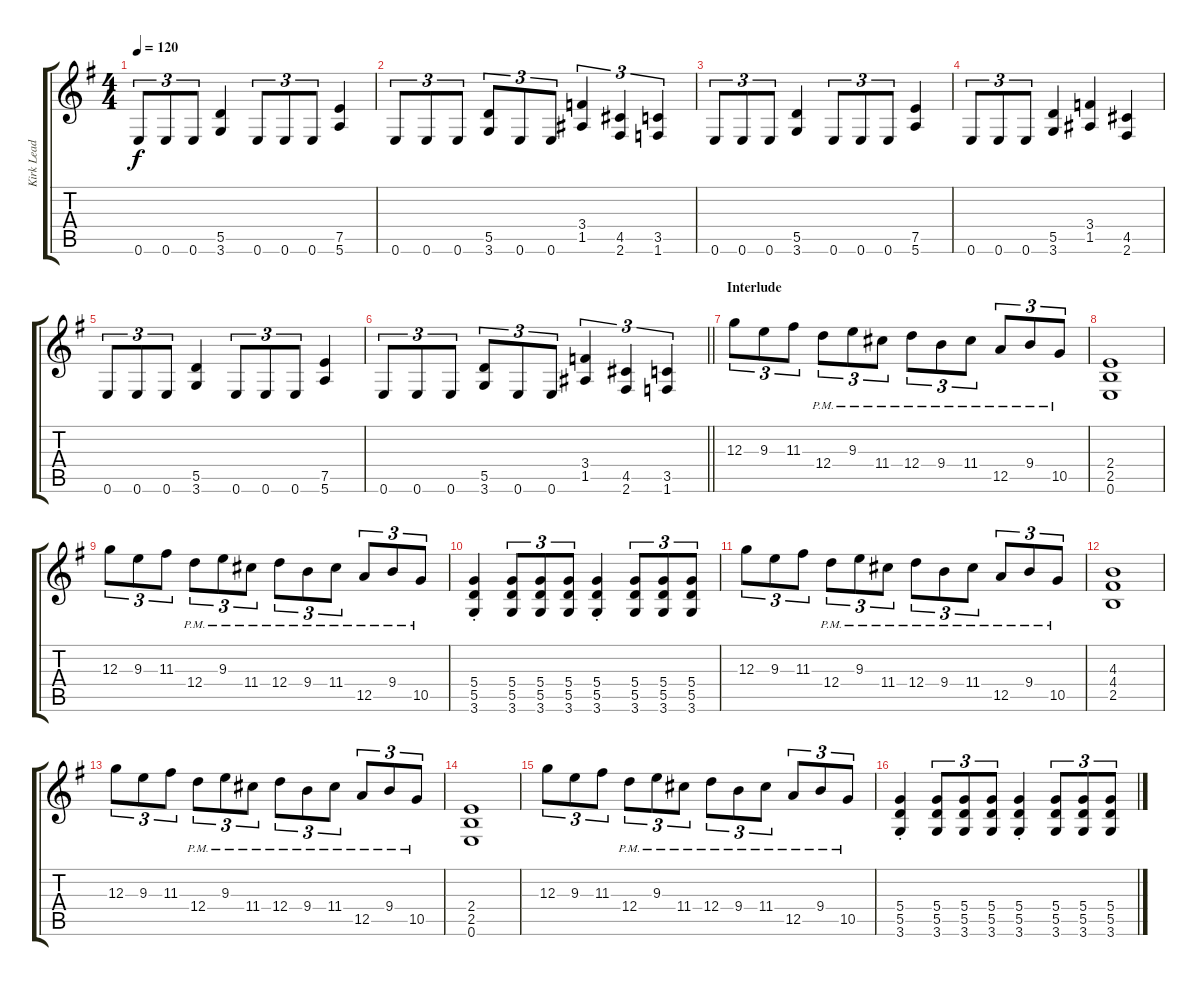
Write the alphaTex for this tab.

\track ("Kirk Lead" "Kirk Lead") {instrument distortionguitar}
\staff {score tabs}
\tuning (E4 B3 G3 D3 A2 E2) {hide}
\ts (4 4)
\tempo 120
\clef g2
\ks g
0.6.8{tu (3 2) dy f} 0.6.8{tu (3 2)} 0.6.8{tu (3 2)} (5.5 3.6).4 0.6.8{tu (3 2)} 0.6.8{tu (3 2)} 0.6.8{tu (3 2)} (7.5 5.6).4 |
0.6.8{tu (3 2)} 0.6.8{tu (3 2)} 0.6.8{tu (3 2)} (5.5 3.6).8{tu (3 2)} 0.6.8{tu (3 2)} 0.6.8{tu (3 2)} (3.4 1.5).4{tu (3 2)} (4.5 2.6).4{tu (3 2)} (3.5 1.6).4{tu (3 2)} |
0.6.8{tu (3 2)} 0.6.8{tu (3 2)} 0.6.8{tu (3 2)} (5.5 3.6).4 0.6.8{tu (3 2)} 0.6.8{tu (3 2)} 0.6.8{tu (3 2)} (7.5 5.6).4 |
0.6.8{tu (3 2)} 0.6.8{tu (3 2)} 0.6.8{tu (3 2)} (5.5 3.6).4 (3.4 1.5).4 (4.5 2.6).4 |
0.6.8{tu (3 2)} 0.6.8{tu (3 2)} 0.6.8{tu (3 2)} (5.5 3.6).4 0.6.8{tu (3 2)} 0.6.8{tu (3 2)} 0.6.8{tu (3 2)} (7.5 5.6).4 |
\barLineRight lightlight
0.6.8{tu (3 2)} 0.6.8{tu (3 2)} 0.6.8{tu (3 2)} (5.5 3.6).8{tu (3 2)} 0.6.8{tu (3 2)} 0.6.8{tu (3 2)} (3.4 1.5).4{tu (3 2)} (4.5 2.6).4{tu (3 2)} (3.5 1.6).4{tu (3 2)} |
\section ("" "Interlude")
12.3.8{tu (3 2)} 9.3.8{tu (3 2)} 11.3.8{tu (3 2)} 12.4{pm}.8{tu (3 2)} 9.3{pm}.8{tu (3 2)} 11.4{pm}.8{tu (3 2)} 12.4{pm}.8{tu (3 2)} 9.4{pm}.8{tu (3 2)} 11.4{pm}.8{tu (3 2)} 12.5{pm}.8{tu (3 2)} 9.4{pm}.8{tu (3 2)} 10.5{pm}.8{tu (3 2)} |
(2.4 2.5 0.6).1 |
12.3.8{tu (3 2)} 9.3.8{tu (3 2)} 11.3.8{tu (3 2)} 12.4{pm}.8{tu (3 2)} 9.3{pm}.8{tu (3 2)} 11.4{pm}.8{tu (3 2)} 12.4{pm}.8{tu (3 2)} 9.4{pm}.8{tu (3 2)} 11.4{pm}.8{tu (3 2)} 12.5{pm}.8{tu (3 2)} 9.4{pm}.8{tu (3 2)} 10.5{pm}.8{tu (3 2)} |
(5.4 5.5 3.6{st}).4 (5.4 5.5 3.6).8{tu (3 2)} (5.4 5.5 3.6).8{tu (3 2)} (5.4 5.5 3.6).8{tu (3 2)} (5.4 5.5 3.6{st}).4 (5.4 5.5 3.6).8{tu (3 2)} (5.4 5.5 3.6).8{tu (3 2)} (5.4 5.5 3.6).8{tu (3 2)} |
12.3.8{tu (3 2)} 9.3.8{tu (3 2)} 11.3.8{tu (3 2)} 12.4{pm}.8{tu (3 2)} 9.3{pm}.8{tu (3 2)} 11.4{pm}.8{tu (3 2)} 12.4{pm}.8{tu (3 2)} 9.4{pm}.8{tu (3 2)} 11.4{pm}.8{tu (3 2)} 12.5{pm}.8{tu (3 2)} 9.4{pm}.8{tu (3 2)} 10.5{pm}.8{tu (3 2)} |
(4.3 4.4 2.5).1 |
12.3.8{tu (3 2)} 9.3.8{tu (3 2)} 11.3.8{tu (3 2)} 12.4{pm}.8{tu (3 2)} 9.3{pm}.8{tu (3 2)} 11.4{pm}.8{tu (3 2)} 12.4{pm}.8{tu (3 2)} 9.4{pm}.8{tu (3 2)} 11.4{pm}.8{tu (3 2)} 12.5{pm}.8{tu (3 2)} 9.4{pm}.8{tu (3 2)} 10.5{pm}.8{tu (3 2)} |
(2.4 2.5 0.6).1 |
12.3.8{tu (3 2)} 9.3.8{tu (3 2)} 11.3.8{tu (3 2)} 12.4{pm}.8{tu (3 2)} 9.3{pm}.8{tu (3 2)} 11.4{pm}.8{tu (3 2)} 12.4{pm}.8{tu (3 2)} 9.4{pm}.8{tu (3 2)} 11.4{pm}.8{tu (3 2)} 12.5{pm}.8{tu (3 2)} 9.4{pm}.8{tu (3 2)} 10.5{pm}.8{tu (3 2)} |
(5.4 5.5 3.6{st}).4 (5.4 5.5 3.6).8{tu (3 2)} (5.4 5.5 3.6).8{tu (3 2)} (5.4 5.5 3.6).8{tu (3 2)} (5.4 5.5 3.6{st}).4 (5.4 5.5 3.6).8{tu (3 2)} (5.4 5.5 3.6).8{tu (3 2)} (5.4 5.5 3.6).8{tu (3 2)}
